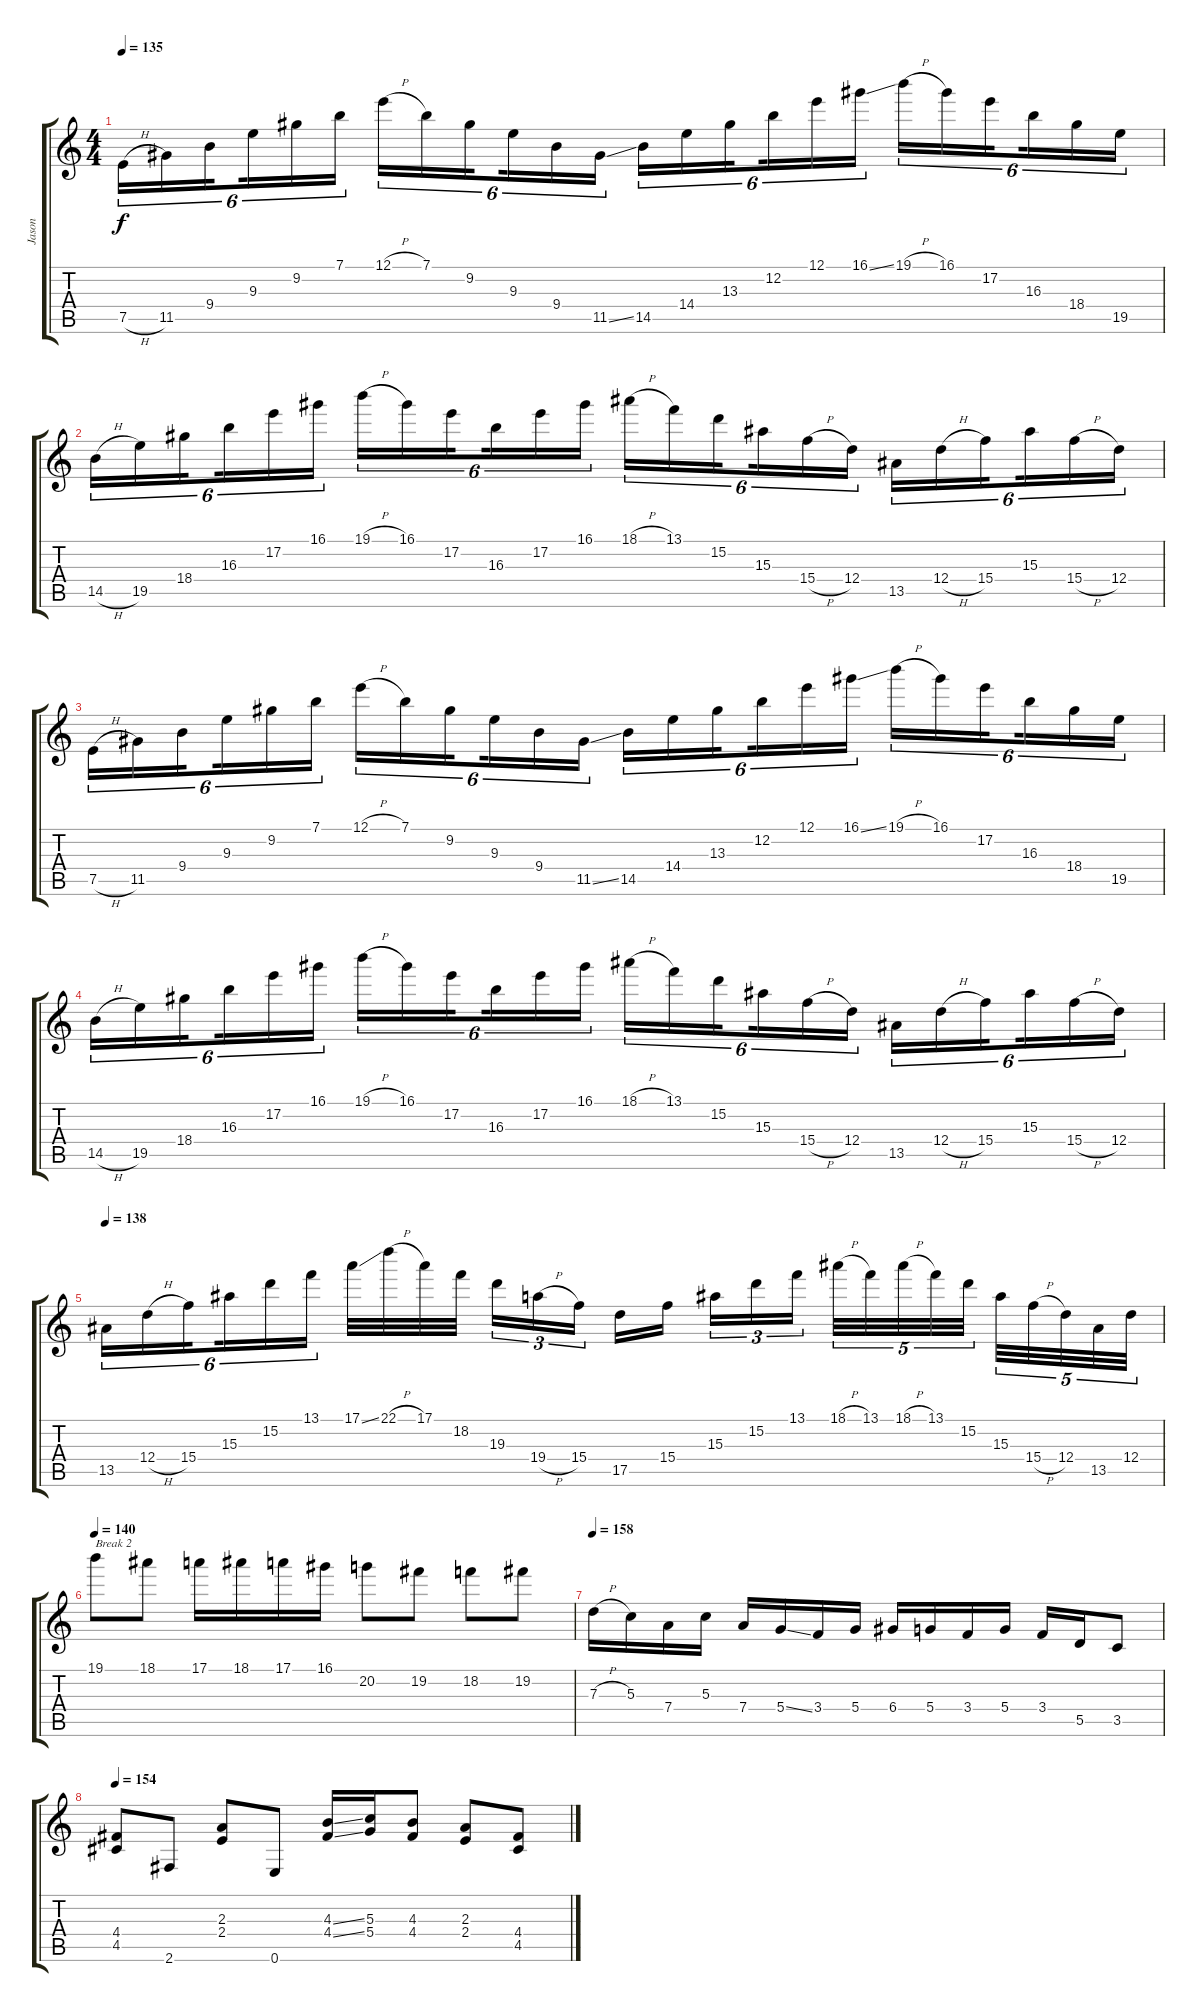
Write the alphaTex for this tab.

\track ("Jason" "Jason") {instrument distortionguitar}
\staff {score tabs}
\tuning (E4 B3 G3 D3 A2 E2) {hide}
\ts (4 4)
\tempo 135
\clef g2
\ks c
7.5{h}.16{tu (6 4) dy f} 11.5.16{tu (6 4)} 9.4.16{tu (6 4) beam splitsecondary} 9.3.16{tu (6 4)} 9.2.16{tu (6 4)} 7.1.16{tu (6 4)} 12.1{h}.16{tu (6 4)} 7.1.16{tu (6 4)} 9.2.16{tu (6 4) beam splitsecondary} 9.3.16{tu (6 4)} 9.4.16{tu (6 4)} 11.5{ss}.16{tu (6 4)} 14.5.16{tu (6 4)} 14.4.16{tu (6 4)} 13.3.16{tu (6 4) beam splitsecondary} 12.2.16{tu (6 4)} 12.1.16{tu (6 4)} 16.1{ss}.16{tu (6 4)} 19.1{h}.16{tu (6 4)} 16.1.16{tu (6 4)} 17.2.16{tu (6 4) beam splitsecondary} 16.3.16{tu (6 4)} 18.4.16{tu (6 4)} 19.5.16{tu (6 4)} |
14.5{h}.16{tu (6 4)} 19.5.16{tu (6 4)} 18.4.16{tu (6 4) beam splitsecondary} 16.3.16{tu (6 4)} 17.2.16{tu (6 4)} 16.1.16{tu (6 4)} 19.1{h}.16{tu (6 4)} 16.1.16{tu (6 4)} 17.2.16{tu (6 4) beam splitsecondary} 16.3.16{tu (6 4)} 17.2.16{tu (6 4)} 16.1.16{tu (6 4)} 18.1{h}.16{tu (6 4)} 13.1.16{tu (6 4)} 15.2.16{tu (6 4) beam splitsecondary} 15.3.16{tu (6 4)} 15.4{h}.16{tu (6 4)} 12.4.16{tu (6 4)} 13.5.16{tu (6 4)} 12.4{h}.16{tu (6 4)} 15.4.16{tu (6 4) beam splitsecondary} 15.3.16{tu (6 4)} 15.4{h}.16{tu (6 4)} 12.4.16{tu (6 4)} |
7.5{h}.16{tu (6 4)} 11.5.16{tu (6 4)} 9.4.16{tu (6 4) beam splitsecondary} 9.3.16{tu (6 4)} 9.2.16{tu (6 4)} 7.1.16{tu (6 4)} 12.1{h}.16{tu (6 4)} 7.1.16{tu (6 4)} 9.2.16{tu (6 4) beam splitsecondary} 9.3.16{tu (6 4)} 9.4.16{tu (6 4)} 11.5{ss}.16{tu (6 4)} 14.5.16{tu (6 4)} 14.4.16{tu (6 4)} 13.3.16{tu (6 4) beam splitsecondary} 12.2.16{tu (6 4)} 12.1.16{tu (6 4)} 16.1{ss}.16{tu (6 4)} 19.1{h}.16{tu (6 4)} 16.1.16{tu (6 4)} 17.2.16{tu (6 4) beam splitsecondary} 16.3.16{tu (6 4)} 18.4.16{tu (6 4)} 19.5.16{tu (6 4)} |
14.5{h}.16{tu (6 4)} 19.5.16{tu (6 4)} 18.4.16{tu (6 4) beam splitsecondary} 16.3.16{tu (6 4)} 17.2.16{tu (6 4)} 16.1.16{tu (6 4)} 19.1{h}.16{tu (6 4)} 16.1.16{tu (6 4)} 17.2.16{tu (6 4) beam splitsecondary} 16.3.16{tu (6 4)} 17.2.16{tu (6 4)} 16.1.16{tu (6 4)} 18.1{h}.16{tu (6 4)} 13.1.16{tu (6 4)} 15.2.16{tu (6 4) beam splitsecondary} 15.3.16{tu (6 4)} 15.4{h}.16{tu (6 4)} 12.4.16{tu (6 4)} 13.5.16{tu (6 4)} 12.4{h}.16{tu (6 4)} 15.4.16{tu (6 4) beam splitsecondary} 15.3.16{tu (6 4)} 15.4{h}.16{tu (6 4)} 12.4.16{tu (6 4)} |
\tempo 138
13.5.16{tu (6 4)} 12.4{h}.16{tu (6 4)} 15.4.16{tu (6 4) beam splitsecondary} 15.3.16{tu (6 4)} 15.2.16{tu (6 4)} 13.1.16{tu (6 4)} 17.1{ss}.32 22.1{h}.32 17.1.32 18.2.32{beam splitsecondary} 19.3.16{tu (3 2)} 19.4{h}.16{tu (3 2)} 15.4.16{tu (3 2)} 17.5.16 15.4.16{beam splitsecondary} 15.3.16{tu (3 2)} 15.2.16{tu (3 2)} 13.1.16{tu (3 2)} 18.1{h}.32{tu (5 4)} 13.1.32{tu (5 4)} 18.1{h}.32{tu (5 4)} 13.1.32{tu (5 4)} 15.2.32{tu (5 4) beam splitsecondary} 15.3.32{tu (5 4)} 15.4{h}.32{tu (5 4)} 12.4.32{tu (5 4)} 13.5.32{tu (5 4)} 12.4.32{tu (5 4)} |
\tempo 140
19.1.8{txt "Break 2"} 18.1.8 17.1.16 18.1.16 17.1.16 16.1.16 20.2.8 19.2.8 18.2.8 19.2.8 |
\tempo 158
7.3{h}.16 5.3.16 7.4.16 5.3.16 7.4.16 5.4{ss}.16 3.4.16 5.4.16 6.4.16 5.4.16 3.4.16 5.4.16 3.4.16 5.5.16 3.5.8 |
\tempo 154
(4.4 4.5).8 2.6.8 (2.3 2.4).8 0.6.8 (4.3{ss} 4.4{ss}).16 (5.3 5.4).16 (4.3 4.4).8 (2.3 2.4).8 (4.4 4.5).8
